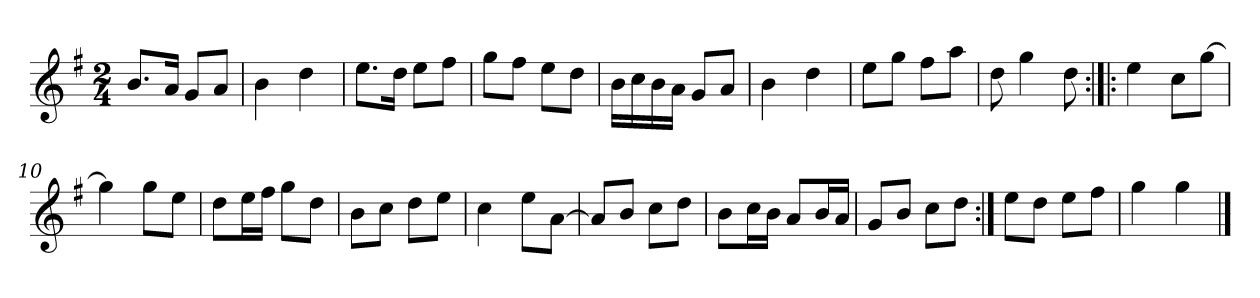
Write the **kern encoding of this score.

**kern
*part1
*staff1
*clefG2
*k[f#]
*G:
*M2/4
=1
8.b/L
16a/Jk
8g/L
8a/J
=2
4b\
4dd\
=3
8.ee\L
16dd\Jk
8ee\L
8ff#\J
=4
8gg\L
8ff#\J
8ee\L
8dd\J
=5
16b\LL
16cc\
16b\
16a\JJ
8g/L
8a/J
=6
4b\
4dd\
=7
8ee\L
8gg\J
8ff#\L
8aa\J
=8
8dd\
4gg\
8dd\
=9:|!|:
4ee\
8cc\L
[8gg\J
=10
4gg\]
8gg\L
8ee\J
=11
8dd\L
16ee\L
16ff#\JJ
8gg\L
8dd\J
!!LO:LB:g=z
=12
8b\L
8cc\J
8dd\L
8ee\J
=13
4cc\
8ee\L
[8a\J
=14
8a/L]
8b/J
8cc\L
8dd\J
=15
8b\L
16cc\L
16b\JJ
8a/L
16b/L
16a/JJ
=16
8g/L
8b/J
8cc\L
8dd\J
=17:|!
8ee\L
8dd\J
8ee\L
8ff#\J
=18
4gg\
4gg\
==
*-
